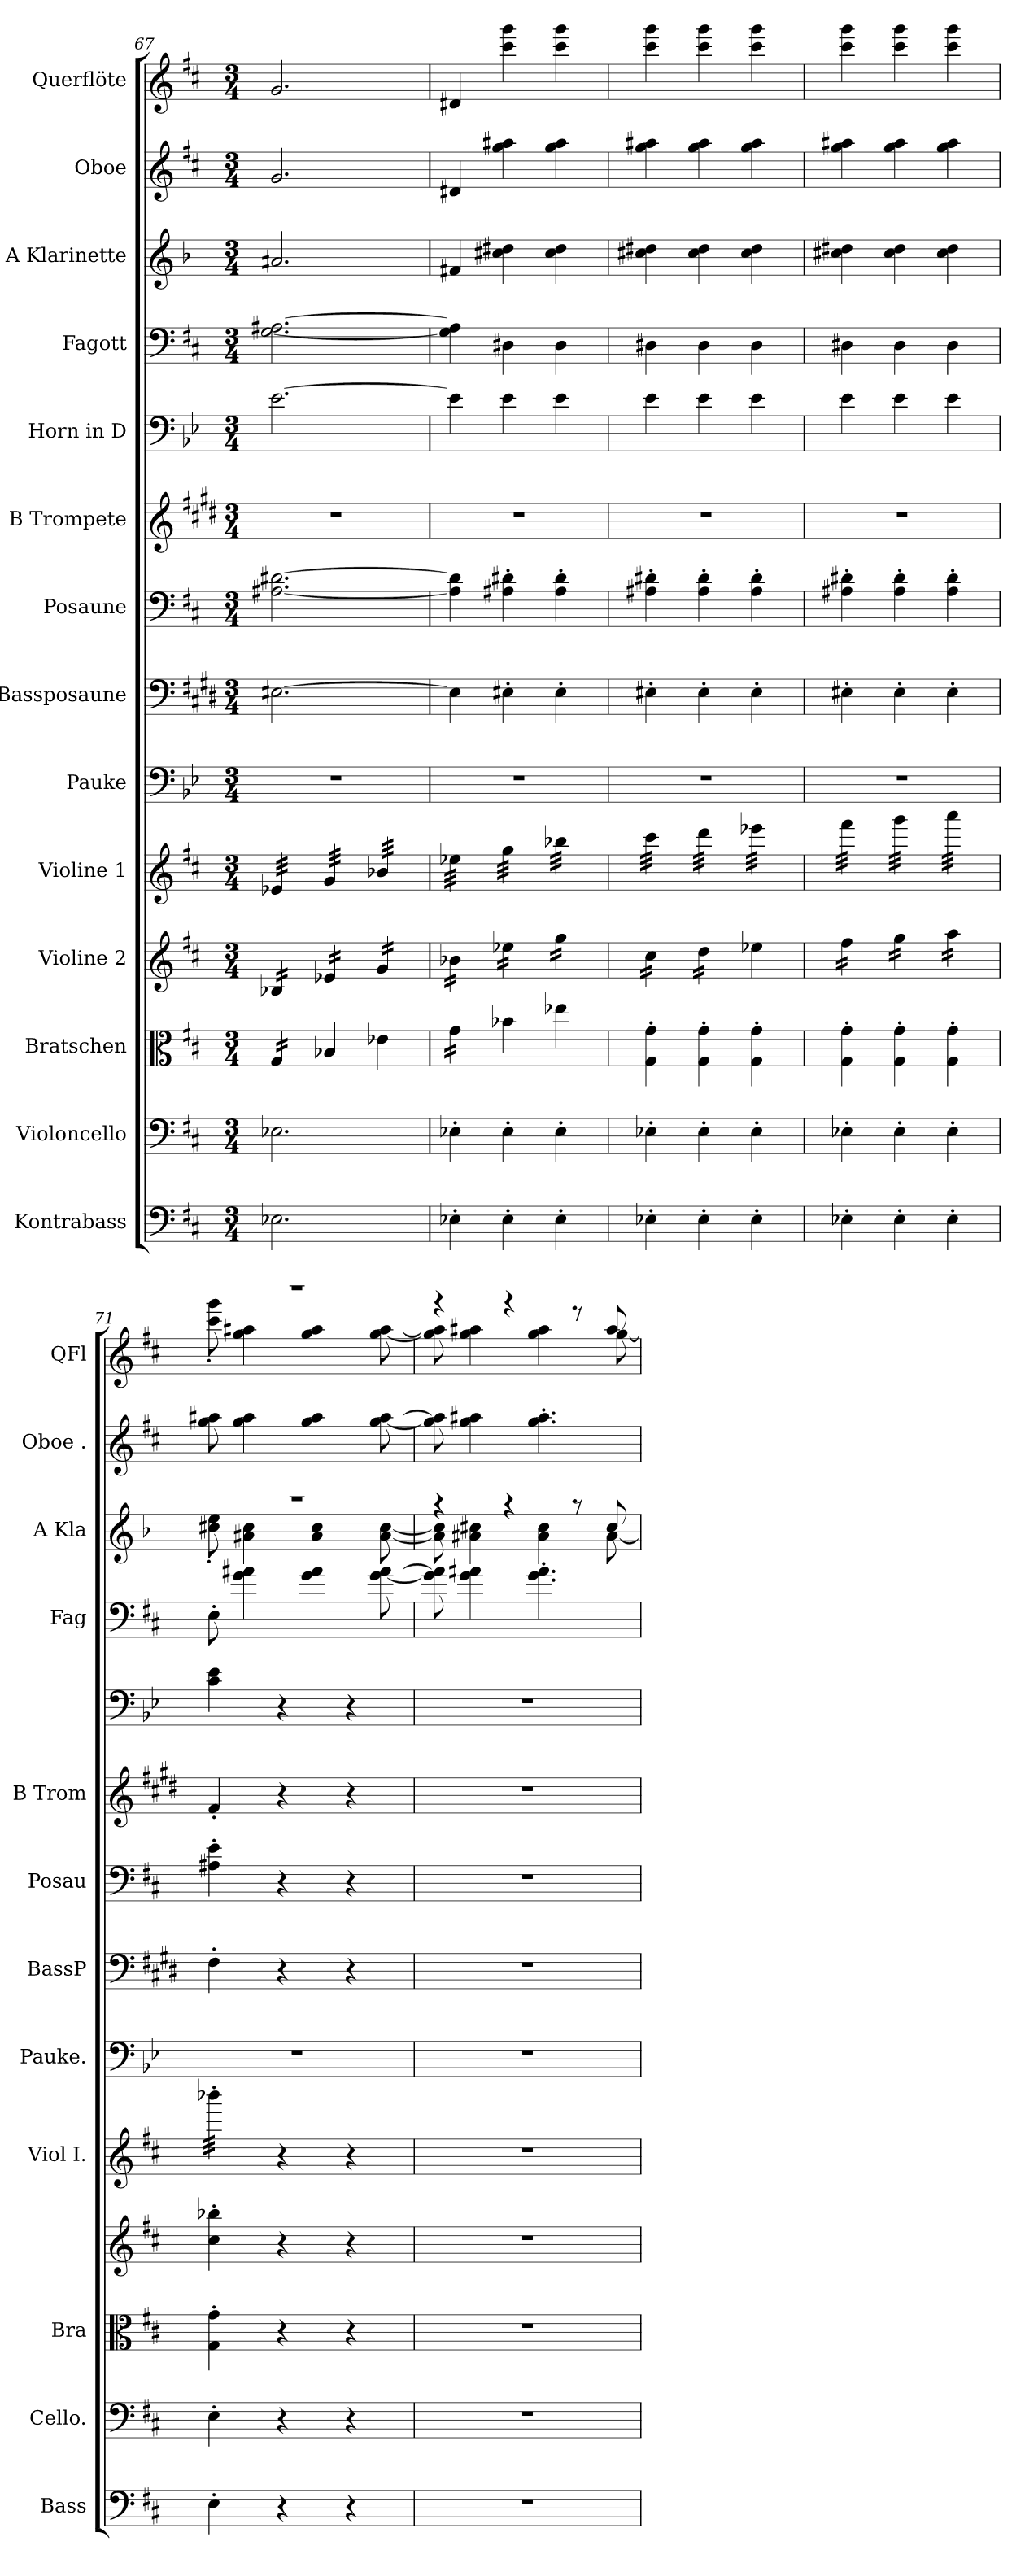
**kern	**kern	**kern	**kern	**kern	**kern	**kern	**kern	**kern	**kern	**kern	**kern	**kern	**kern
*part14	*part13	*part12	*part11	*part10	*part9	*part8	*part7	*part6	*part5	*part4	*part3	*part2	*part1
*staff14	*staff13	*staff12	*staff11	*staff10	*staff9	*staff8	*staff7	*staff6	*staff5	*staff4	*staff3	*staff2	*staff1
*I"Kontrabass	*I"Violoncello	*I"Bratschen	*I"Violine 2	*I"Violine 1	*I"Pauke	*I"Bassposaune	*I"Posaune	*I"B Trompete	*I"Horn in D	*I"Fagott	*I"A Klarinette	*I"Oboe	*I"Querflöte
*I'Bass	*I'Cello.	*I'Bra	*	*I'Viol I.	*I'Pauke.	*I'BassP	*I'Posau	*I'B Trom	*	*I'Fag	*I'A Kla	*I'Oboe .	*I'QFl
*clefF4	*clefF4	*clefC3	*clefG2	*clefG2	*clefF4	*clefF4	*clefF4	*clefG2	*clefF4	*clefF4	*clefG2	*clefG2	*clefG2
*ITrd7c12	*	*	*	*	*ITrd-2c-4	*ITrd1c2	*	*ITrd1c2	*ITrd-2c-4	*	*ITrd2c3	*	*
*k[f#c#]	*k[f#c#]	*k[f#c#]	*k[f#c#]	*k[f#c#]	*k[f#c#]	*k[f#c#]	*k[f#c#]	*k[f#c#]	*k[f#c#]	*k[f#c#]	*k[f#c#]	*k[f#c#]	*k[f#c#]
*M3/4	*M3/4	*M3/4	*M3/4	*M3/4	*M3/4	*M3/4	*M3/4	*M3/4	*M3/4	*M3/4	*M3/4	*M3/4	*M3/4
=67	=67	=67	=67	=67	=67	=67	=67	=67	=67	=67	=67	=67	=67
*	*	*tremolo	*	*	*	*	*	*	*	*	*	*	*
*	*	*	*tremolo	*	*	*	*	*	*	*	*	*	*
*	*	*	*	*tremolo	*	*	*	*	*	*	*	*	*
2.EE-X\	2.E-X\	16G/LL	16B-X/LL	32e-X/LLL	2.r	[2.D#X\	[2.A#X\ [2.d#X\	2.r	[2.g\	[2.G\ [2.A#X\	2.f##X/	2.g/	2.g/
.	.	.	.	32e-X/	.	.	.	.	.	.	.	.	.
.	.	16G/	16B-X/	32e-X/	.	.	.	.	.	.	.	.	.
.	.	.	.	32e-X/	.	.	.	.	.	.	.	.	.
.	.	16G/	16B-X/	32e-X/	.	.	.	.	.	.	.	.	.
.	.	.	.	32e-X/	.	.	.	.	.	.	.	.	.
.	.	16G/JJ	16B-X/JJ	32e-X/	.	.	.	.	.	.	.	.	.
*	*	*Xtremolo	*	*	*	*	*	*	*	*	*	*	*
.	.	.	.	32e-X/JJJ	.	.	.	.	.	.	.	.	.
.	.	4B-X/	16e-X/LL	32g/LLL	.	.	.	.	.	.	.	.	.
.	.	.	.	32g/	.	.	.	.	.	.	.	.	.
.	.	.	16e-X/	32g/	.	.	.	.	.	.	.	.	.
.	.	.	.	32g/	.	.	.	.	.	.	.	.	.
.	.	.	16e-X/	32g/	.	.	.	.	.	.	.	.	.
.	.	.	.	32g/	.	.	.	.	.	.	.	.	.
.	.	.	16e-X/JJ	32g/	.	.	.	.	.	.	.	.	.
.	.	.	.	32g/JJJ	.	.	.	.	.	.	.	.	.
.	.	4e-X\	16g/LL	32b-X/LLL	.	.	.	.	.	.	.	.	.
.	.	.	.	32b-X/	.	.	.	.	.	.	.	.	.
.	.	.	16g/	32b-X/	.	.	.	.	.	.	.	.	.
.	.	.	.	32b-X/	.	.	.	.	.	.	.	.	.
.	.	.	16g/	32b-X/	.	.	.	.	.	.	.	.	.
.	.	.	.	32b-X/	.	.	.	.	.	.	.	.	.
.	.	.	16g/JJ	32b-X/	.	.	.	.	.	.	.	.	.
.	.	.	.	32b-X/JJJ	.	.	.	.	.	.	.	.	.
!!LO:PB:g=z
=68	=68	=68	=68	=68	=68	=68	=68	=68	=68	=68	=68	=68	=68
*	*	*tremolo	*	*	*	*	*	*	*	*	*	*	*
4EE-X'\	4E-X'\	16g\LL	16b-X\LL	32ee-X\LLL	2.r	4D#\]	4A#\] 4d#\]	2.r	4g\]	4G\] 4A#\]	4d#X/	4d#X/	4d#X/
.	.	.	.	32ee-X\	.	.	.	.	.	.	.	.	.
.	.	16g\	16b-X\	32ee-X\	.	.	.	.	.	.	.	.	.
.	.	.	.	32ee-X\	.	.	.	.	.	.	.	.	.
.	.	16g\	16b-X\	32ee-X\	.	.	.	.	.	.	.	.	.
.	.	.	.	32ee-X\	.	.	.	.	.	.	.	.	.
.	.	16g\JJ	16b-X\JJ	32ee-X\	.	.	.	.	.	.	.	.	.
*	*	*Xtremolo	*	*	*	*	*	*	*	*	*	*	*
.	.	.	.	32ee-X\JJJ	.	.	.	.	.	.	.	.	.
4EE-'\	4E-'\	4b-X\	16ee-X\LL	32gg\LLL	.	4D#X'\	4A#X\' 4d#X\'	.	4g\	4D#X\	4a#X\ 4b#X\	4gg\ 4aa#X\	4ccc#\ 4ggg\
.	.	.	.	32gg\	.	.	.	.	.	.	.	.	.
.	.	.	16ee-X\	32gg\	.	.	.	.	.	.	.	.	.
.	.	.	.	32gg\	.	.	.	.	.	.	.	.	.
.	.	.	16ee-X\	32gg\	.	.	.	.	.	.	.	.	.
.	.	.	.	32gg\	.	.	.	.	.	.	.	.	.
.	.	.	16ee-X\JJ	32gg\	.	.	.	.	.	.	.	.	.
.	.	.	.	32gg\JJJ	.	.	.	.	.	.	.	.	.
4EE-'\	4E-'\	4ee-X\	16gg\LL	32bb-X\LLL	.	4D#'\	4A#\' 4d#\'	.	4g\	4D#\	4a#\ 4b#\	4gg\ 4aa#\	4ccc#\ 4ggg\
.	.	.	.	32bb-X\	.	.	.	.	.	.	.	.	.
.	.	.	16gg\	32bb-X\	.	.	.	.	.	.	.	.	.
.	.	.	.	32bb-X\	.	.	.	.	.	.	.	.	.
.	.	.	16gg\	32bb-X\	.	.	.	.	.	.	.	.	.
.	.	.	.	32bb-X\	.	.	.	.	.	.	.	.	.
.	.	.	16gg\JJ	32bb-X\	.	.	.	.	.	.	.	.	.
.	.	.	.	32bb-X\JJJ	.	.	.	.	.	.	.	.	.
=69	=69	=69	=69	=69	=69	=69	=69	=69	=69	=69	=69	=69	=69
4EE-X'\	4E-X'\	4G\' 4g\'	16cc#\LL	32ccc#\LLL	2.r	4D#X'\	4A#X\' 4d#X\'	2.r	4g\	4D#X\	4a#X\ 4b#X\	4gg\ 4aa#X\	4ccc#\ 4ggg\
.	.	.	.	32ccc#\	.	.	.	.	.	.	.	.	.
.	.	.	16cc#\	32ccc#\	.	.	.	.	.	.	.	.	.
.	.	.	.	32ccc#\	.	.	.	.	.	.	.	.	.
.	.	.	16cc#\	32ccc#\	.	.	.	.	.	.	.	.	.
.	.	.	.	32ccc#\	.	.	.	.	.	.	.	.	.
.	.	.	16cc#\JJ	32ccc#\	.	.	.	.	.	.	.	.	.
.	.	.	.	32ccc#\JJJ	.	.	.	.	.	.	.	.	.
4EE-'\	4E-'\	4G\' 4g\'	16dd\LL	32ddd\LLL	.	4D#'\	4A#\' 4d#\'	.	4g\	4D#\	4a#\ 4b#\	4gg\ 4aa#\	4ccc#\ 4ggg\
.	.	.	.	32ddd\	.	.	.	.	.	.	.	.	.
.	.	.	16dd\	32ddd\	.	.	.	.	.	.	.	.	.
.	.	.	.	32ddd\	.	.	.	.	.	.	.	.	.
.	.	.	16dd\	32ddd\	.	.	.	.	.	.	.	.	.
.	.	.	.	32ddd\	.	.	.	.	.	.	.	.	.
.	.	.	16dd\JJ	32ddd\	.	.	.	.	.	.	.	.	.
*	*	*	*Xtremolo	*	*	*	*	*	*	*	*	*	*
.	.	.	.	32ddd\JJJ	.	.	.	.	.	.	.	.	.
4EE-'\	4E-'\	4G\' 4g\'	4ee-X\	32eee-X\LLL	.	4D#'\	4A#\' 4d#\'	.	4g\	4D#\	4a#\ 4b#\	4gg\ 4aa#\	4ccc#\ 4ggg\
.	.	.	.	32eee-X\	.	.	.	.	.	.	.	.	.
.	.	.	.	32eee-X\	.	.	.	.	.	.	.	.	.
.	.	.	.	32eee-X\	.	.	.	.	.	.	.	.	.
.	.	.	.	32eee-X\	.	.	.	.	.	.	.	.	.
.	.	.	.	32eee-X\	.	.	.	.	.	.	.	.	.
.	.	.	.	32eee-X\	.	.	.	.	.	.	.	.	.
.	.	.	.	32eee-X\JJJ	.	.	.	.	.	.	.	.	.
=70	=70	=70	=70	=70	=70	=70	=70	=70	=70	=70	=70	=70	=70
*	*	*	*tremolo	*	*	*	*	*	*	*	*	*	*
4EE-X'\	4E-X'\	4G\' 4g\'	16ff#\LL	32fff#\LLL	2.r	4D#X'\	4A#X\' 4d#X\'	2.r	4g\	4D#X\	4a#X\ 4b#X\	4gg\ 4aa#X\	4ccc#\ 4ggg\
.	.	.	.	32fff#\	.	.	.	.	.	.	.	.	.
.	.	.	16ff#\	32fff#\	.	.	.	.	.	.	.	.	.
.	.	.	.	32fff#\	.	.	.	.	.	.	.	.	.
.	.	.	16ff#\	32fff#\	.	.	.	.	.	.	.	.	.
.	.	.	.	32fff#\	.	.	.	.	.	.	.	.	.
.	.	.	16ff#\JJ	32fff#\	.	.	.	.	.	.	.	.	.
.	.	.	.	32fff#\JJJ	.	.	.	.	.	.	.	.	.
4EE-'\	4E-'\	4G\' 4g\'	16gg\LL	32ggg\LLL	.	4D#'\	4A#\' 4d#\'	.	4g\	4D#\	4a#\ 4b#\	4gg\ 4aa#\	4ccc#\ 4ggg\
.	.	.	.	32ggg\	.	.	.	.	.	.	.	.	.
.	.	.	16gg\	32ggg\	.	.	.	.	.	.	.	.	.
.	.	.	.	32ggg\	.	.	.	.	.	.	.	.	.
.	.	.	16gg\	32ggg\	.	.	.	.	.	.	.	.	.
.	.	.	.	32ggg\	.	.	.	.	.	.	.	.	.
.	.	.	16gg\JJ	32ggg\	.	.	.	.	.	.	.	.	.
.	.	.	.	32ggg\JJJ	.	.	.	.	.	.	.	.	.
4EE-'\	4E-'\	4G\' 4g\'	16aa\LL	32aaa\LLL	.	4D#'\	4A#\' 4d#\'	.	4g\	4D#\	4a#\ 4b#\	4gg\ 4aa#\	4ccc#\ 4ggg\
.	.	.	.	32aaa\	.	.	.	.	.	.	.	.	.
.	.	.	16aa\	32aaa\	.	.	.	.	.	.	.	.	.
.	.	.	.	32aaa\	.	.	.	.	.	.	.	.	.
.	.	.	16aa\	32aaa\	.	.	.	.	.	.	.	.	.
.	.	.	.	32aaa\	.	.	.	.	.	.	.	.	.
.	.	.	16aa\JJ	32aaa\	.	.	.	.	.	.	.	.	.
*	*	*	*Xtremolo	*	*	*	*	*	*	*	*	*	*
.	.	.	.	32aaa\JJJ	.	.	.	.	.	.	.	.	.
=71	=71	=71	=71	=71	=71	=71	=71	=71	=71	=71	=71	=71	=71
*	*	*	*	*	*	*	*	*	*	*	*^	*	*^
4EE'\	4E'\	4G\' 4g\'	4cc#\' 4bb-X\'	32bbb-X'\LLL	2.r	4E'\	4A#X\' 4e\'	4e'/	4e\ 4g\	8E'\	2.r	8a#X\' 8cc#\'	8gg\ 8aa#X\	2.r	8ccc#\' 8ggg\'
.	.	.	.	32bbb-X'\	.	.	.	.	.	.	.	.	.	.	.
.	.	.	.	32bbb-X'\	.	.	.	.	.	.	.	.	.	.	.
.	.	.	.	32bbb-X'\	.	.	.	.	.	.	.	.	.	.	.
.	.	.	.	32bbb-X'\	.	.	.	.	.	4g\ 4a#X\	.	4f##X\ 4a#\	4gg\ 4aa#\	.	4gg\ 4aa#X\
.	.	.	.	32bbb-X'\	.	.	.	.	.	.	.	.	.	.	.
.	.	.	.	32bbb-X'\	.	.	.	.	.	.	.	.	.	.	.
.	.	.	.	32bbb-X'\JJJ	.	.	.	.	.	.	.	.	.	.	.
*	*	*	*	*Xtremolo	*	*	*	*	*	*	*	*	*	*	*
4r	4r	4r	4r	4r	.	4r	4r	4r	4r	.	.	.	.	.	.
.	.	.	.	.	.	.	.	.	.	4g\ 4a#\	.	4f##\ 4a#\	4gg\ 4aa#\	.	4gg\ 4aa#\
4r	4r	4r	4r	4r	.	4r	4r	4r	4r	.	.	.	.	.	.
.	.	.	.	.	.	.	.	.	.	[8g\ [8a#\	.	[8f##\ [8a#\	[8gg\ [8aa#\	.	[8gg\ [8aa#\
=72	=72	=72	=72	=72	=72	=72	=72	=72	=72	=72	=72	=72	=72	=72	=72
2.r	2.r	2.r	2.r	2.r	2.r	2.r	2.r	2.r	2.r	8g\] 8a#\]	4r	8f##\] 8a#\]	8gg\] 8aa#\]	4r	8gg\] 8aa#\]
.	.	.	.	.	.	.	.	.	.	4g\ 4a#X\	.	4f##X\ 4a#X\	4gg\ 4aa#X\	.	4gg\ 4aa#X\
.	.	.	.	.	.	.	.	.	.	.	4r	.	.	4r	.
.	.	.	.	.	.	.	.	.	.	4.g\' 4.a#\'	.	4f##\ 4a#\	4.gg\' 4.aa#\'	.	4gg\ 4aa#\
.	.	.	.	.	.	.	.	.	.	.	8r	.	.	8r	.
.	.	.	.	.	.	.	.	.	.	.	8a#/	[8f##\	.	8aa#/	[8gg\
*	*	*	*	*	*	*	*	*	*	*	*v	*v	*	*v	*v
=	=	=	=	=	=	=	=	=	=	=	=	=	=
*-	*-	*-	*-	*-	*-	*-	*-	*-	*-	*-	*-	*-	*-
